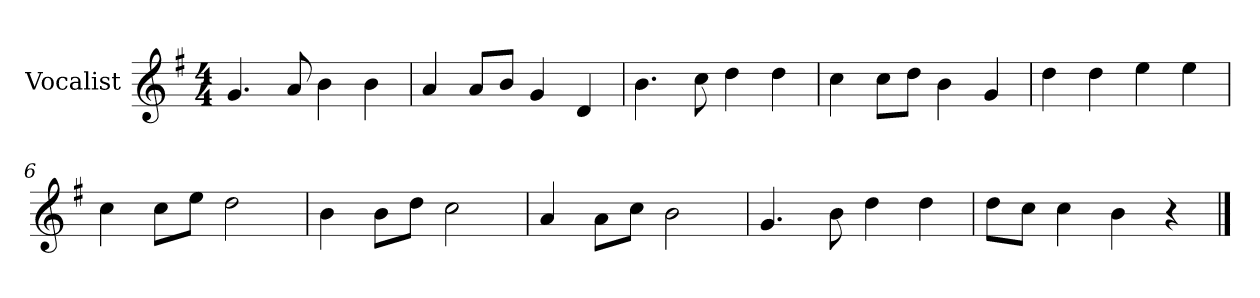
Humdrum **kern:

**kern
*part1
*staff1
*I"Vocalist
*k[f#]
*G:
*M4/4
=1
4.g
8a
4b
4b
=2
4a
8aL
8bJ
4g
4d
=3
4.b
8cc
4dd
4dd
=4
4cc
8ccL
8ddJ
4b
4g
=5
4dd
4dd
4ee
4ee
=6
4cc
8ccL
8eeJ
2dd
=7
4b
8bL
8ddJ
2cc
=8
4a
8aL
8ccJ
2b
=9
4.g
8b
4dd
4dd
=10
8ddL
8ccJ
4cc
4b
4r
==
*-
